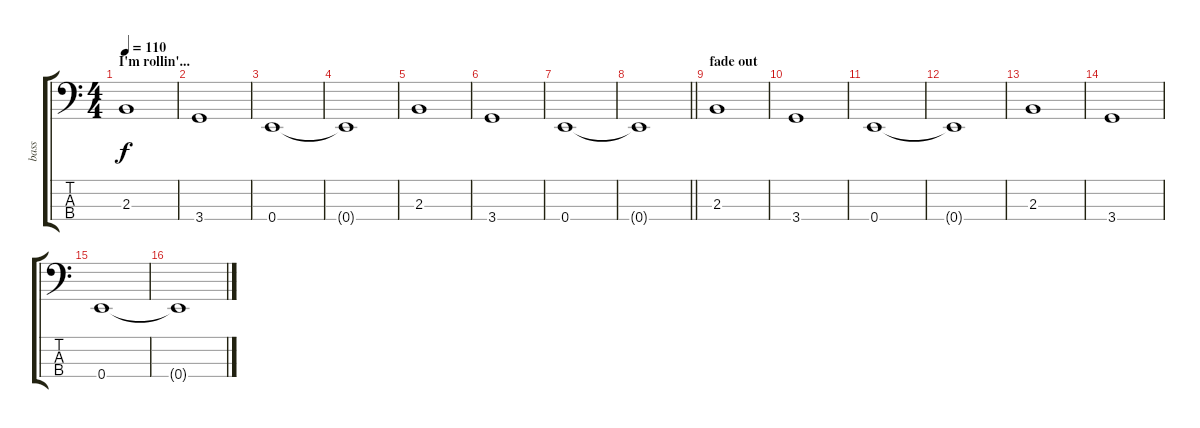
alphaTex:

\track ("bass" "bass") {instrument electricbassfinger}
\staff {score tabs}
\tuning (G2 D2 A1 E1) {hide}
\ts (4 4)
\section ("" "I'm rollin'...")
\tempo 110
\clef f4
\ks c
2.3.1{dy f} |
3.4.1 |
0.4.1 |
0.4{t}.1 |
2.3.1 |
3.4.1 |
0.4.1 |
\barLineRight lightlight
0.4{t}.1 |
\section ("" "fade out")
2.3.1 |
3.4.1 |
0.4.1 |
0.4{t}.1 |
2.3.1 |
3.4.1 |
0.4.1 |
0.4{t}.1
